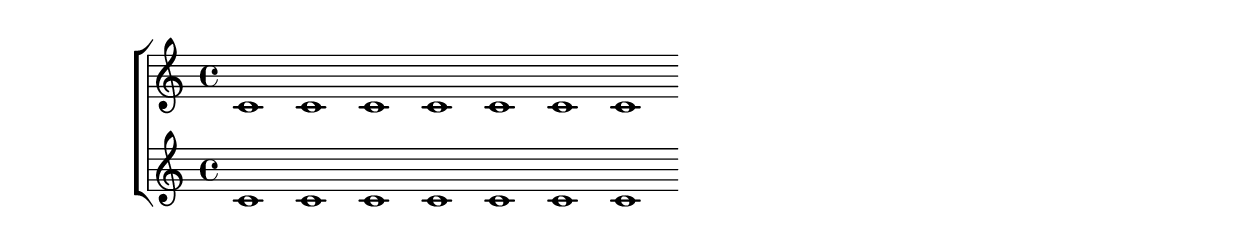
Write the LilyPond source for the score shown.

\version "2.15.0"
\include "custom-bars.ily"

\score {
  \new StaffGroup <<
    \new Staff {
      c'1 \bar "|:|" c'1 \bar ";:" c'1 \bar ":;" c'1 \bar "|;:" c'1 \bar ":;|" c'1 \bar ":|" c'1 \bar ":||:"
    }
    \new Staff \repeat unfold 7 c'1
  >>
  \layout { ragged-right = ##t }
}
